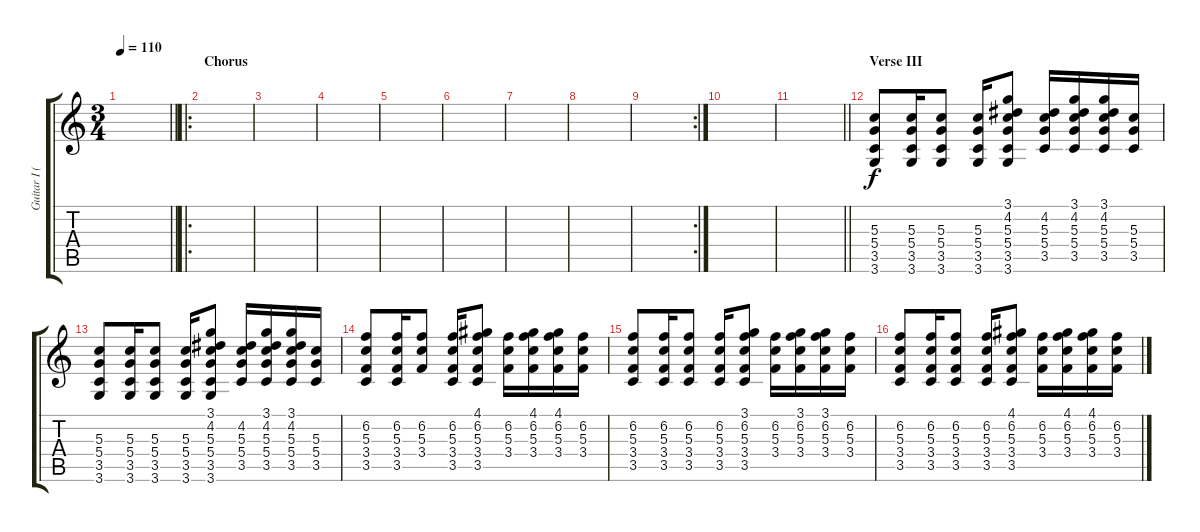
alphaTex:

\track ("Guitar I (\"ACOUSTIC\")" "Guitar I (") {instrument electricguitarclean}
\staff {score tabs}
\tuning (E4 B3 G3 D3 A2 E2) {hide}
\ts (3 4)
\tempo 110
\clef g2
\barLineRight lightlight
\ks c
|
\ro
\section ("" "Chorus")
|
|
|
|
|
|
|
\rc 2
|
|
\barLineRight lightlight
|
\section ("" "Verse III")
(5.3 5.4 3.5 3.6).8 (5.3 5.4 3.5 3.6).16 (5.3 5.4 3.5 3.6).8 (5.3 5.4 3.5 3.6).16 (3.1 4.2 5.3 5.4 3.5 3.6).8 (4.2 5.3 5.4 3.5).16 (3.1 4.2 5.3 5.4 3.5).16 (3.1 4.2 5.3 5.4 3.5).16 (5.3 5.4 3.5).16 |
(5.3 5.4 3.5 3.6).8 (5.3 5.4 3.5 3.6).16 (5.3 5.4 3.5 3.6).8 (5.3 5.4 3.5 3.6).16 (3.1 4.2 5.3 5.4 3.5 3.6).8 (4.2 5.3 5.4 3.5).16 (3.1 4.2 5.3 5.4 3.5).16 (3.1 4.2 5.3 5.4 3.5).16 (5.3 5.4 3.5).16 |
(6.2 5.3 3.4 3.5).8 (6.2 5.3 3.4 3.5).16 (6.2 5.3 3.4).8 (6.2 5.3 3.4 3.5).16 (4.1 6.2 5.3 3.4 3.5).8 (6.2 5.3 3.4).16 (4.1 6.2 5.3 3.4).16 (4.1 6.2 5.3 3.4).16 (6.2 5.3 3.4).16 |
(6.2 5.3 3.4 3.5).8 (6.2 5.3 3.4 3.5).16 (6.2 5.3 3.4 3.5).8 (6.2 5.3 3.4 3.5).16 (3.1 6.2 5.3 3.4 3.5).8 (6.2 5.3 3.4).16 (3.1 6.2 5.3 3.4).16 (3.1 6.2 5.3 3.4).16 (6.2 5.3 3.4).16 |
(6.2 5.3 3.4 3.5).8 (6.2 5.3 3.4 3.5).16 (6.2 5.3 3.4 3.5).8 (6.2 5.3 3.4 3.5).16 (4.1 6.2 5.3 3.4 3.5).8 (6.2 5.3 3.4).16 (4.1 6.2 5.3 3.4).16 (4.1 6.2 5.3 3.4).16 (6.2 5.3 3.4).16
